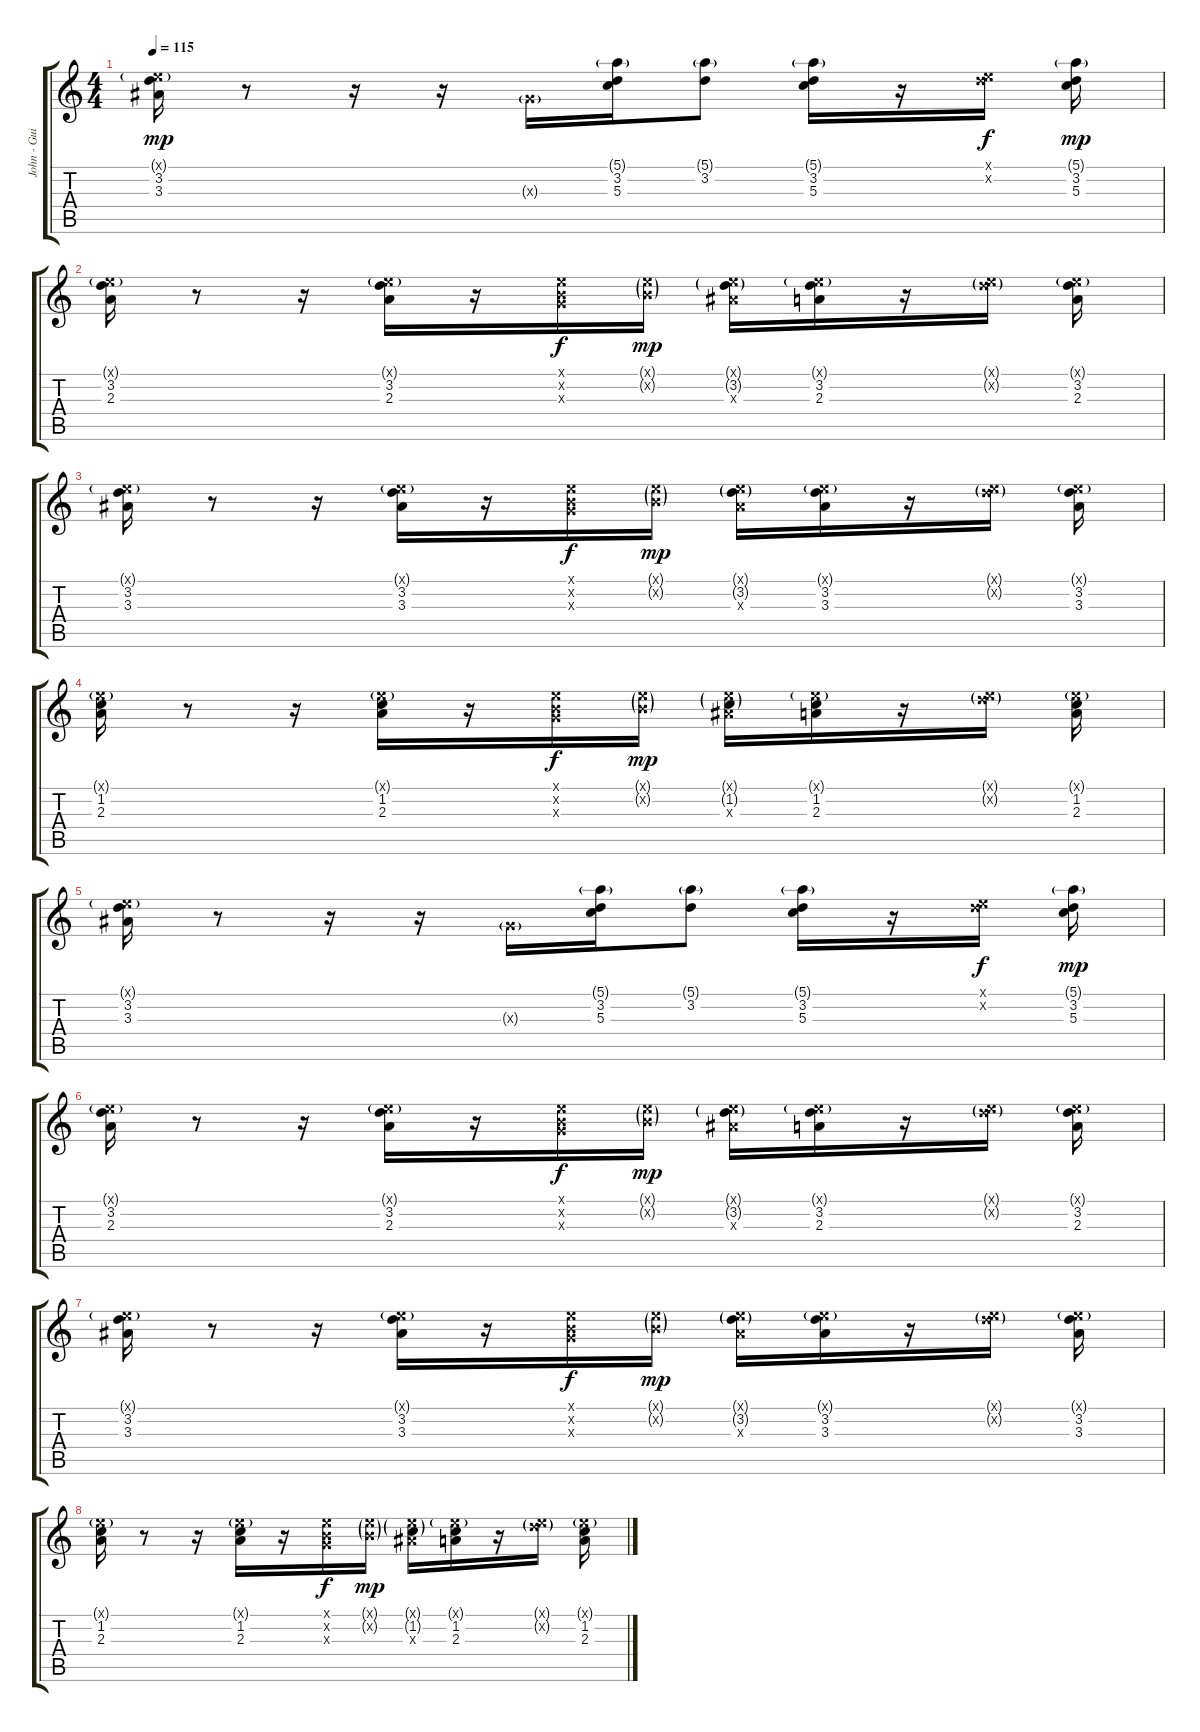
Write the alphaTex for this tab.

\track ("John - Guitar" "John - Gui") {instrument electricguitarclean}
\staff {score tabs}
\tuning (E4 B3 G3 D3 A2 E2) {hide}
\ts (4 4)
\tempo 115
\clef g2
\ks c
(0.1{g x} 3.2 3.3).16{dy mp} r.8 r.16 r.16 0.3{g x}.16 (5.1{g} 3.2 5.3).16 (5.1{g} 3.2).8 (5.1{g} 3.2 5.3).16 r.16 (0.1{x} 3.2{x}).16{dy f} (5.1{g} 3.2 5.3).16{dy mp} |
(0.1{g x} 3.2 2.3).16 r.8 r.16 (0.1{g x} 3.2 2.3).16 r.16 (0.1{x} 0.2{x} 0.3{x}).16{dy f} (0.1{g x} 0.2{g x}).16{dy mp} (0.1{g x} 3.2{g} 3.3{x}).16 (0.1{g x} 3.2 2.3).16 r.16 (0.1{g x} 3.2{g x}).16 (0.1{g x} 3.2 2.3).16 |
(0.1{g x} 3.2 3.3).16 r.8 r.16 (0.1{g x} 3.2 3.3).16 r.16 (0.1{x} 0.2{x} 0.3{x}).16{dy f} (0.1{g x} 0.2{g x}).16{dy mp} (0.1{g x} 3.2{g} 3.3{x}).16 (0.1{g x} 3.2 3.3).16 r.16 (0.1{g x} 3.2{g x}).16 (0.1{g x} 3.2 3.3).16 |
(0.1{g x} 1.2 2.3).16 r.8 r.16 (0.1{g x} 1.2 2.3).16 r.16 (0.1{x} 0.2{x} 0.3{x}).16{dy f} (0.1{g x} 0.2{g x}).16{dy mp} (0.1{g x} 1.2{g} 3.3{x}).16 (0.1{g x} 1.2 2.3).16 r.16 (0.1{g x} 3.2{g x}).16 (0.1{g x} 1.2 2.3).16 |
(0.1{g x} 3.2 3.3).16 r.8 r.16 r.16 0.3{g x}.16 (5.1{g} 3.2 5.3).16 (5.1{g} 3.2).8 (5.1{g} 3.2 5.3).16 r.16 (0.1{x} 3.2{x}).16{dy f} (5.1{g} 3.2 5.3).16{dy mp} |
(0.1{g x} 3.2 2.3).16 r.8 r.16 (0.1{g x} 3.2 2.3).16 r.16 (0.1{x} 0.2{x} 0.3{x}).16{dy f} (0.1{g x} 0.2{g x}).16{dy mp} (0.1{g x} 3.2{g} 3.3{x}).16 (0.1{g x} 3.2 2.3).16 r.16 (0.1{g x} 3.2{g x}).16 (0.1{g x} 3.2 2.3).16 |
(0.1{g x} 3.2 3.3).16 r.8 r.16 (0.1{g x} 3.2 3.3).16 r.16 (0.1{x} 0.2{x} 0.3{x}).16{dy f} (0.1{g x} 0.2{g x}).16{dy mp} (0.1{g x} 3.2{g} 3.3{x}).16 (0.1{g x} 3.2 3.3).16 r.16 (0.1{g x} 3.2{g x}).16 (0.1{g x} 3.2 3.3).16 |
(0.1{g x} 1.2 2.3).16 r.8 r.16 (0.1{g x} 1.2 2.3).16 r.16 (0.1{x} 0.2{x} 0.3{x}).16{dy f} (0.1{g x} 0.2{g x}).16{dy mp} (0.1{g x} 1.2{g} 3.3{x}).16 (0.1{g x} 1.2 2.3).16 r.16 (0.1{g x} 3.2{g x}).16 (0.1{g x} 1.2 2.3).16
